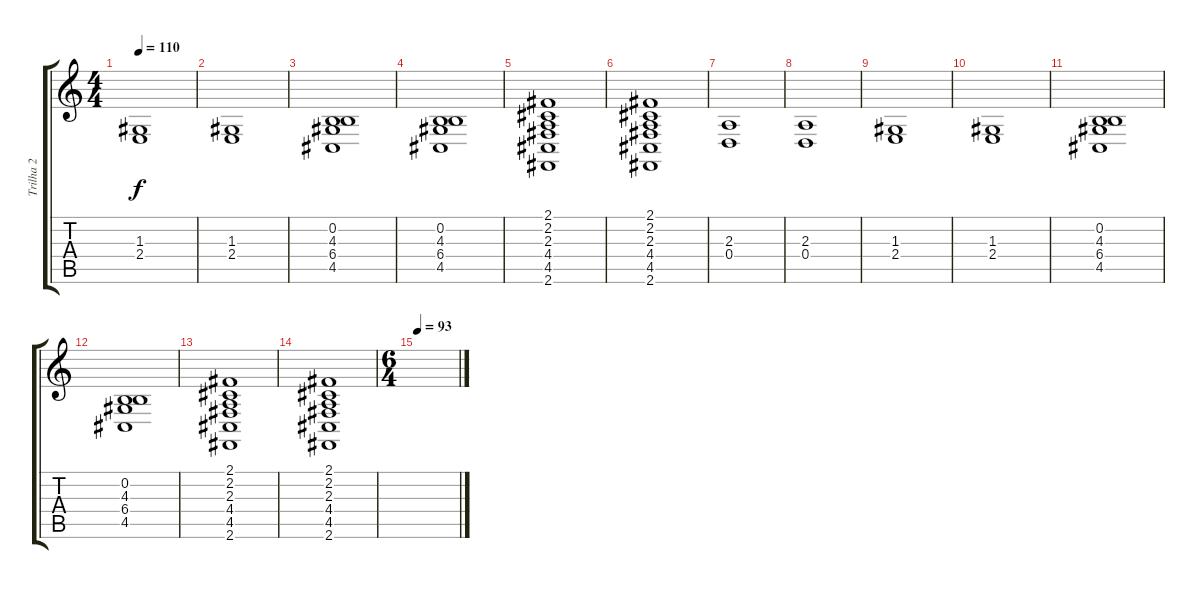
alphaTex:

\track ("Trilha 2" "Trilha 2") {instrument lead6voice}
\staff {score tabs}
\tuning (E4 B3 G3 D3 A2 E2) {hide}
\ts (4 4)
\tempo 110
\clef g2
\ks c
(1.3 2.4).1{dy f} |
(1.3 2.4).1 |
(0.2 4.3 6.4 4.5).1 |
(0.2 4.3 6.4 4.5).1 |
(2.1 2.2 2.3 4.4 4.5 2.6).1 |
(2.1 2.2 2.3 4.4 4.5 2.6).1 |
(2.3 0.4).1 |
(2.3 0.4).1 |
(1.3 2.4).1 |
(1.3 2.4).1 |
(0.2 4.3 6.4 4.5).1 |
(0.2 4.3 6.4 4.5).1 |
(2.1 2.2 2.3 4.4 4.5 2.6).1 |
(2.1 2.2 2.3 4.4 4.5 2.6).1 |
\ts (6 4)
\tempo 93
